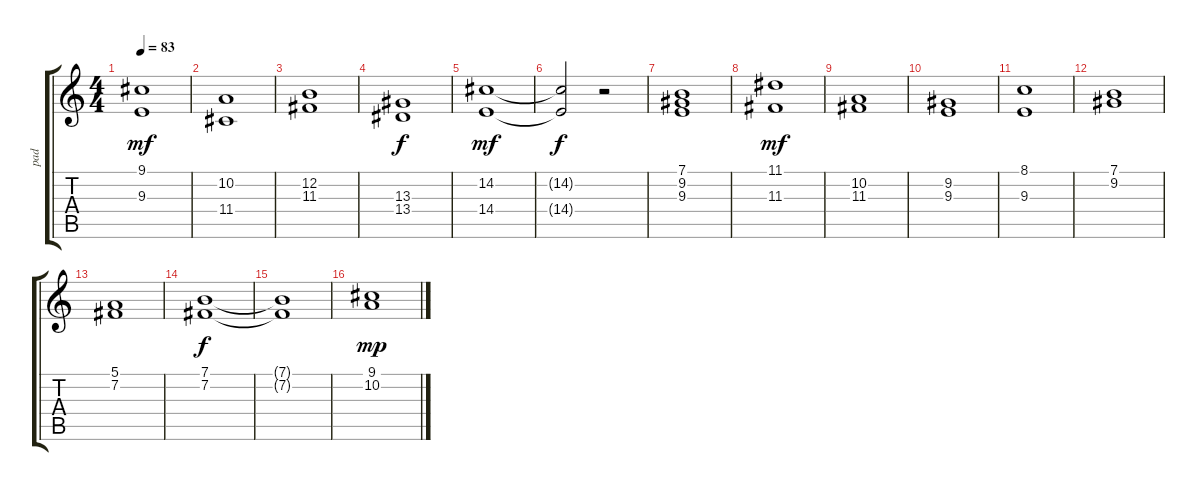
\track ("pad" "pad") {instrument synthstrings1}
\staff {score tabs}
\tuning (E4 B3 G3 D3 A2 E2) {hide}
\ts (4 4)
\tempo 83
\clef g2
\ks c
(9.1 9.3).1{dy mf} |
(10.2 11.4).1 |
(12.2 11.3).1 |
(13.3 13.4).1{dy f} |
(14.2 14.4).1{dy mf} |
(14.2{t} 14.4{t}).2{dy f} r.2 |
(7.1 9.2 9.3).1 |
(11.1 11.3).1{dy mf} |
(10.2 11.3).1 |
(9.2 9.3).1 |
(8.1 9.3).1 |
(7.1 9.2).1 |
(5.1 7.2).1 |
(7.1 7.2).1{dy f} |
(7.1{t} 7.2{t}).1 |
(9.1 10.2).1{dy mp}
